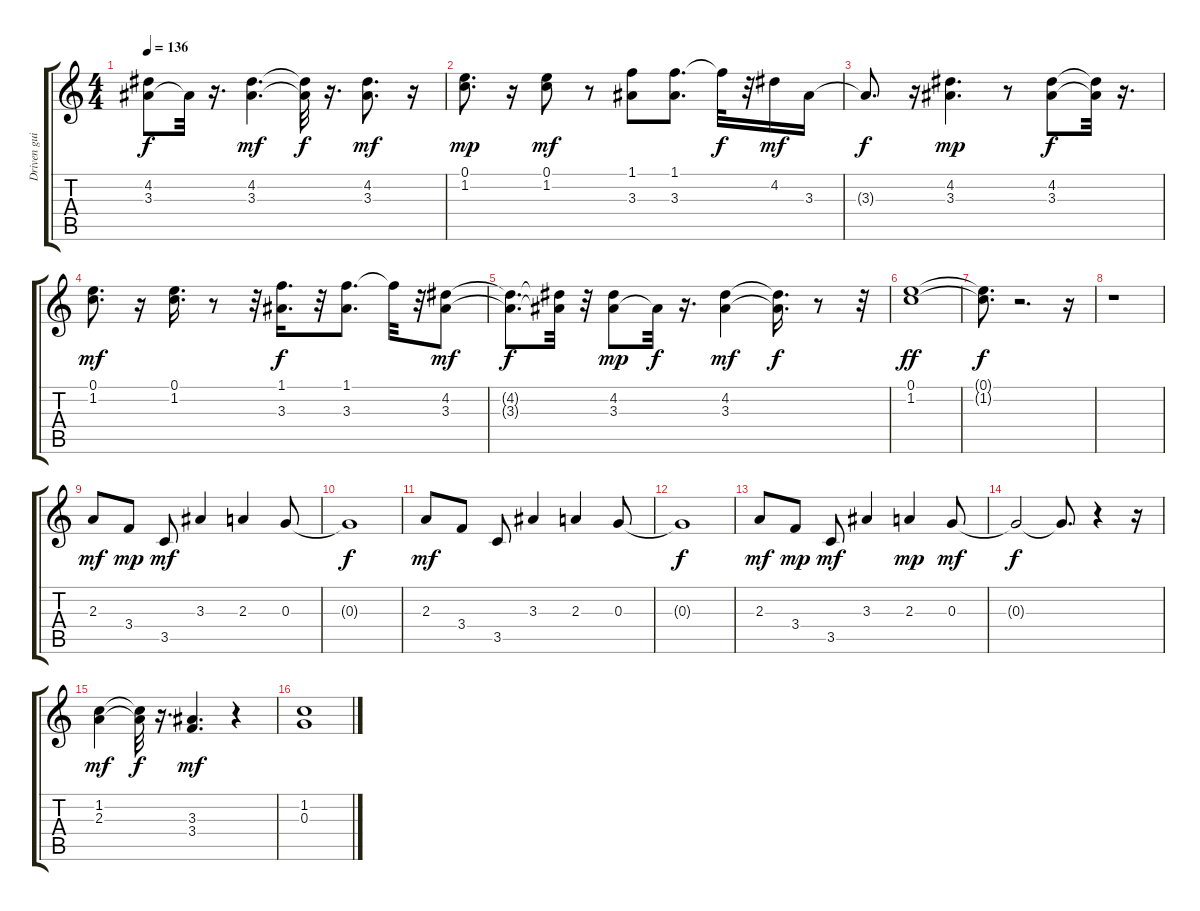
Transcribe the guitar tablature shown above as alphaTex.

\track ("Driven guitar" "Driven gui") {instrument overdrivenguitar}
\staff {score tabs}
\tuning (E4 B3 G3 D3 A2 E2) {hide}
\ts (4 4)
\tempo 136
\clef g2
\ks c
(4.2{t} 3.3{t}).8{dy f} 3.3{t}.32 r.16{d} (4.2 3.3).4{d dy mf} (4.2{t} 3.3{t}).32{dy f} r.16{d} (4.2 3.3).8{d dy mf} r.16 |
(0.1 1.2).8{d dy mp} r.16 (0.1 1.2).8{dy mf} r.8 (1.1 3.3).8 (1.1 3.3).8{d} 1.1{t}.32{dy f} r.32 4.2.16{dy mf} 3.3.16 |
3.3{t}.8{d dy f} r.16 (4.2 3.3).4{d dy mp} r.8 (4.2 3.3).8{dy f} (4.2{t} 3.3{t}).32 r.16{d} |
(0.1 1.2).8{d dy mf} r.16 (0.1 1.2).16{d} r.8 r.32 (1.1 3.3).16{d dy f} r.32 (1.1 3.3).8{d} 1.1{t}.32 r.32 (4.2 3.3).8{dy mf} |
(4.2{t} 3.3{t}).8{d dy f} (4.2{t} 3.3{t}).32 r.32 (4.2 3.3).8{dy mp} 3.3{t}.32{dy f} r.16{d} (4.2 3.3).4{dy mf} (4.2{t} 3.3{t}).16{d dy f} r.8 r.32 |
(0.1 1.2).1{dy ff} |
(0.1{t} 1.2{t}).8{d dy f} r.2{d} r.16 |
r.1 |
2.3.8{dy mf} 3.4.8{dy mp} 3.5.8{dy mf} 3.3.4 2.3.4 0.3.8 |
0.3{t}.1{dy f} |
2.3.8{dy mf} 3.4.8 3.5.8 3.3.4 2.3.4 0.3.8 |
0.3{t}.1{dy f} |
2.3.8{dy mf} 3.4.8{dy mp} 3.5.8{dy mf} 3.3.4 2.3.4{dy mp} 0.3.8{dy mf} |
0.3{t}.2{dy f} 0.3{t}.8{d} r.4 r.16 |
(1.2 2.3).4{dy mf} (1.2{t} 2.3{t}).32{dy f} r.16{d} (3.3 3.4).4{d dy mf} r.4 |
(1.2 0.3).1
